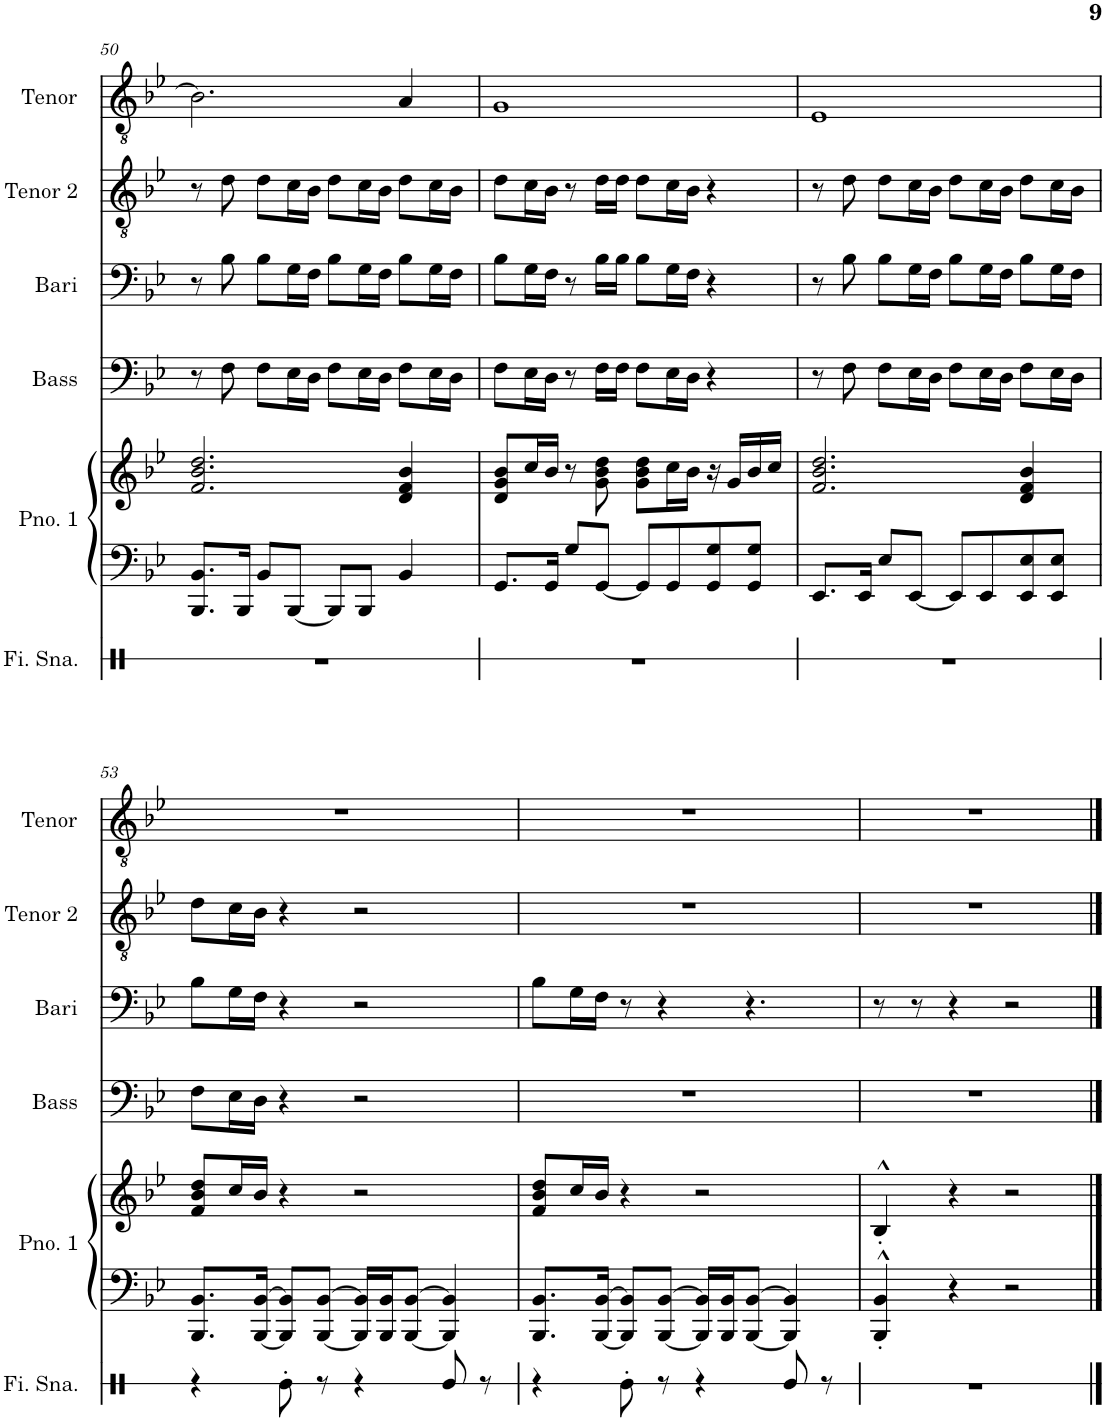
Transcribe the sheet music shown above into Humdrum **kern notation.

**kern	**kern	**kern	**kern	**kern	**kern	**kern
*part6	*part5	*part5	*part4	*part3	*part2	*part1
*staff7	*staff6	*staff5	*staff4	*staff3	*staff2	*staff1
*I"Finger Snap	*I"Piano 1	*	*I"Bass	*I"Baritone	*I"Tenor 2	*I"Tenor
*I'Fi. Sna.	*I'Pno. 1	*	*I'Bass	*I'Bari	*I'Tenor 2	*I'Tenor
!!LO:PB:g=z
*clefX	*clefF4	*clefG2	*clefF4	*clefF4	*clefGv2	*clefGv2
*k[]	*k[b-e-]	*k[b-e-]	*k[b-e-]	*k[b-e-]	*k[b-e-]	*k[b-e-]
*M4/4	*M4/4	*M4/4	*M4/4	*M4/4	*M4/4	*M4/4
=50	=50	=50	=50	=50	=50	=50
1r	8.BBB-/ 8.BB-/L	2.f/ 2.b-/ 2.dd/	8r	8r	8r	2.B-\]
.	.	.	8F\	8B-\	8d\	.
.	16BBB-/Jk	.	.	.	.	.
.	8BB-/L	.	8F\L	8B-\L	8d\L	.
.	[8BBB-/J	.	16E-\L	16G\L	16c\L	.
.	.	.	16D\JJ	16F\JJ	16B-\JJ	.
.	8BBB-/L]	.	8F\L	8B-\L	8d\L	.
.	8BBB-/J	.	16E-\L	16G\L	16c\L	.
.	.	.	16D\JJ	16F\JJ	16B-\JJ	.
.	4BB-/	4d/ 4f/ 4b-/	8F\L	8B-\L	8d\L	4A/
.	.	.	16E-\L	16G\L	16c\L	.
.	.	.	16D\JJ	16F\JJ	16B-\JJ	.
=51	=51	=51	=51	=51	=51	=51
1r	8.GG/L	8d/ 8g/ 8b-/L	8F\L	8B-\L	8d\L	1G
.	.	16cc/L	16E-\L	16G\L	16c\L	.
.	16GG/Jk	16b-/JJ	16D\JJ	16F\JJ	16B-\JJ	.
.	8G/L	8r	8r	8r	8r	.
.	[8GG/J	8g\ 8b-\ 8dd\	16F\LL	16B-\LL	16d\LL	.
.	.	.	16F\JJ	16B-\JJ	16d\JJ	.
.	8GG/L]	8g\ 8b-\ 8dd\L	8F\L	8B-\L	8d\L	.
.	8GG/	16cc\L	16E-\L	16G\L	16c\L	.
.	.	16b-\JJ	16D\JJ	16F\JJ	16B-\JJ	.
.	8GG/ 8G/	16r	4r	4r	4r	.
.	.	16g/LL	.	.	.	.
.	8GG/ 8G/J	16b-/	.	.	.	.
.	.	16cc/JJ	.	.	.	.
=52	=52	=52	=52	=52	=52	=52
1r	8.EE-/L	2.f/ 2.b-/ 2.dd/	8r	8r	8r	1E-
.	.	.	8F\	8B-\	8d\	.
.	16EE-/Jk	.	.	.	.	.
.	8E-/L	.	8F\L	8B-\L	8d\L	.
.	[8EE-/J	.	16E-\L	16G\L	16c\L	.
.	.	.	16D\JJ	16F\JJ	16B-\JJ	.
.	8EE-/L]	.	8F\L	8B-\L	8d\L	.
.	8EE-/	.	16E-\L	16G\L	16c\L	.
.	.	.	16D\JJ	16F\JJ	16B-\JJ	.
.	8EE-/ 8E-/	4d/ 4f/ 4b-/	8F\L	8B-\L	8d\L	.
.	8EE-/ 8E-/J	.	16E-\L	16G\L	16c\L	.
.	.	.	16D\JJ	16F\JJ	16B-\JJ	.
!!LO:LB:g=z
=53	=53	=53	=53	=53	=53	=53
4r	8.BBB-/ 8.BB-/L	8f/ 8b-/ 8dd/L	8F\L	8B-\L	8d\L	1r
.	.	16cc/L	16E-\L	16G\L	16c\L	.
.	[16BBB-/ [16BB-/Jk	16b-/JJ	16D\JJ	16F\JJ	16B-\JJ	.
8Re'\	8BBB-/] 8BB-/]L	4r	4r	4r	4r	.
8r	[8BBB-/ [8BB-/J	.	.	.	.	.
4r	16BBB-/] 16BB-/]LL	2r	2r	2r	2r	.
.	16BBB-/ 16BB-/J	.	.	.	.	.
.	[8BBB-/ [8BB-/J	.	.	.	.	.
8Re/	4BBB-/] 4BB-/]	.	.	.	.	.
8r	.	.	.	.	.	.
=54	=54	=54	=54	=54	=54	=54
4r	8.BBB-/ 8.BB-/L	8f/ 8b-/ 8dd/L	1r	8B-\L	1r	1r
.	.	16cc/L	.	16G\L	.	.
.	[16BBB-/ [16BB-/Jk	16b-/JJ	.	16F\JJ	.	.
8Re'\	8BBB-/] 8BB-/]L	4r	.	8r	.	.
8r	[8BBB-/ [8BB-/J	.	.	4r	.	.
4r	16BBB-/] 16BB-/]LL	2r	.	.	.	.
.	16BBB-/ 16BB-/J	.	.	.	.	.
.	[8BBB-/ [8BB-/J	.	.	4.r	.	.
8Re/	4BBB-/] 4BB-/]	.	.	.	.	.
8r	.	.	.	.	.	.
=55	=55	=55	=55	=55	=55	=55
1r	4BBB-/'^^ 4BB-/'^^	4B-'^^/	1r	8r	1r	1r
.	.	.	.	8r	.	.
.	4r	4r	.	4r	.	.
.	2r	2r	.	2r	.	.
==	==	==	==	==	==	==
*-	*-	*-	*-	*-	*-	*-
